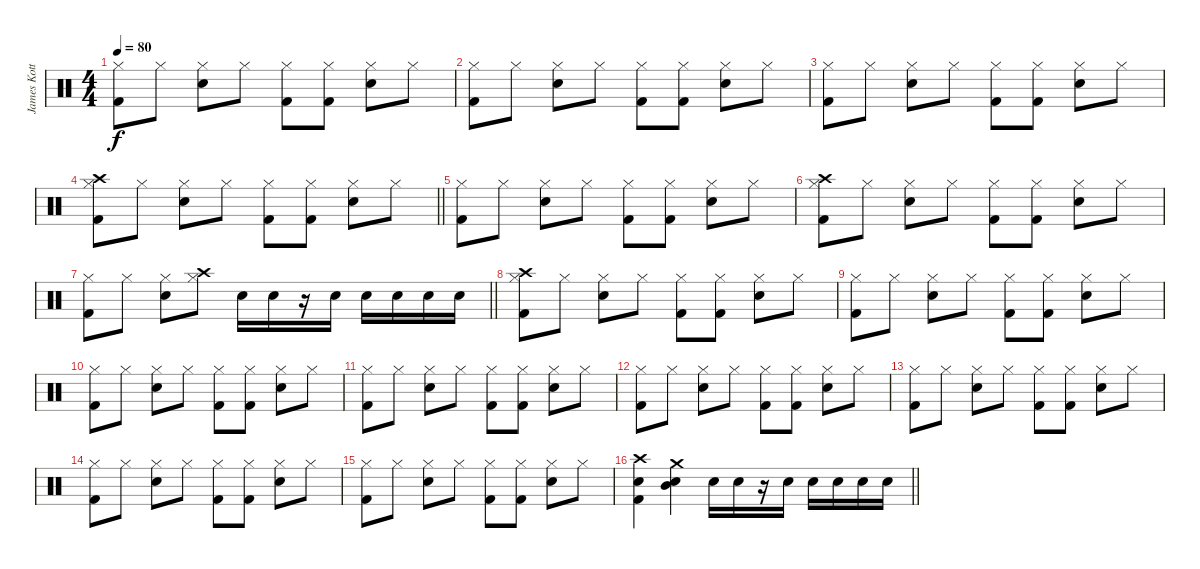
\track ("James Kottak" "James Kott") {instrument percussion}
\staff {score}
\articulation defaults
\ts (4 4)
\tempo 80
\clef neutral
\ks c
("Hi-Hat (closed)" "Kick (hit) 2").8{dy f} "Hi-Hat (closed)".8 ("Hi-Hat (closed)" "Snare (hit) 2").8 "Hi-Hat (closed)".8 ("Hi-Hat (closed)" "Kick (hit) 2").8 ("Hi-Hat (closed)" "Kick (hit) 2").8 ("Hi-Hat (closed)" "Snare (hit) 2").8 "Hi-Hat (closed)".8 |
("Hi-Hat (closed)" "Kick (hit) 2").8 "Hi-Hat (closed)".8 ("Hi-Hat (closed)" "Snare (hit) 2").8 "Hi-Hat (closed)".8 ("Hi-Hat (closed)" "Kick (hit) 2").8 ("Hi-Hat (closed)" "Kick (hit) 2").8 ("Hi-Hat (closed)" "Snare (hit) 2").8 "Hi-Hat (closed)".8 |
("Hi-Hat (closed)" "Kick (hit) 2").8 "Hi-Hat (closed)".8 ("Hi-Hat (closed)" "Snare (hit) 2").8 "Hi-Hat (closed)".8 ("Hi-Hat (closed)" "Kick (hit) 2").8 ("Hi-Hat (closed)" "Kick (hit) 2").8 ("Hi-Hat (closed)" "Snare (hit) 2").8 "Hi-Hat (closed)".8 |
\barLineRight lightlight
("Hi-Hat (closed)" "Crash high (hit)" "Kick (hit) 2").8 "Hi-Hat (closed)".8 ("Hi-Hat (closed)" "Snare (hit) 2").8 "Hi-Hat (closed)".8 ("Hi-Hat (closed)" "Kick (hit) 2").8 ("Hi-Hat (closed)" "Kick (hit) 2").8 ("Hi-Hat (closed)" "Snare (hit) 2").8 "Hi-Hat (closed)".8 |
("Hi-Hat (closed)" "Kick (hit) 2").8 "Hi-Hat (closed)".8 ("Hi-Hat (closed)" "Snare (hit) 2").8 "Hi-Hat (closed)".8 ("Hi-Hat (closed)" "Kick (hit) 2").8 ("Hi-Hat (closed)" "Kick (hit) 2").8 ("Hi-Hat (closed)" "Snare (hit) 2").8 "Hi-Hat (closed)".8 |
("Hi-Hat (closed)" "Crash high (hit)" "Kick (hit) 2").8 "Hi-Hat (closed)".8 ("Hi-Hat (closed)" "Snare (hit) 2").8 "Hi-Hat (closed)".8 ("Hi-Hat (closed)" "Kick (hit) 2").8 ("Hi-Hat (closed)" "Kick (hit) 2").8 ("Hi-Hat (closed)" "Snare (hit) 2").8 "Hi-Hat (closed)".8 |
\barLineRight lightlight
("Hi-Hat (closed)" "Kick (hit) 2").8 "Hi-Hat (closed)".8 ("Hi-Hat (closed)" "Snare (hit) 2").8 ("Hi-Hat (closed)" "Crash high (hit)").8 "Snare (hit) 2".16 "Snare (hit) 2".16 r.16 "Snare (hit) 2".16 "Snare (hit) 2".16 "Snare (hit) 2".16 "Snare (hit) 2".16 "Snare (hit) 2".16 |
("Hi-Hat (closed)" "Crash high (hit)" "Kick (hit) 2").8{volume 11} "Hi-Hat (closed)".8 ("Hi-Hat (closed)" "Snare (hit) 2").8 "Hi-Hat (closed)".8 ("Hi-Hat (closed)" "Kick (hit) 2").8 ("Hi-Hat (closed)" "Kick (hit) 2").8 ("Hi-Hat (closed)" "Snare (hit) 2").8 "Hi-Hat (closed)".8 |
("Hi-Hat (closed)" "Kick (hit) 2").8 "Hi-Hat (closed)".8 ("Hi-Hat (closed)" "Snare (hit) 2").8 "Hi-Hat (closed)".8 ("Hi-Hat (closed)" "Kick (hit) 2").8 ("Hi-Hat (closed)" "Kick (hit) 2").8 ("Hi-Hat (closed)" "Snare (hit) 2").8 "Hi-Hat (closed)".8 |
("Hi-Hat (closed)" "Kick (hit) 2").8 "Hi-Hat (closed)".8 ("Hi-Hat (closed)" "Snare (hit) 2").8 "Hi-Hat (closed)".8 ("Hi-Hat (closed)" "Kick (hit) 2").8 ("Hi-Hat (closed)" "Kick (hit) 2").8 ("Hi-Hat (closed)" "Snare (hit) 2").8 "Hi-Hat (closed)".8 |
("Hi-Hat (closed)" "Kick (hit) 2").8 "Hi-Hat (closed)".8 ("Hi-Hat (closed)" "Snare (hit) 2").8 "Hi-Hat (closed)".8 ("Hi-Hat (closed)" "Kick (hit) 2").8 ("Hi-Hat (closed)" "Kick (hit) 2").8 ("Hi-Hat (closed)" "Snare (hit) 2").8 "Hi-Hat (closed)".8 |
("Hi-Hat (closed)" "Kick (hit) 2").8 "Hi-Hat (closed)".8 ("Hi-Hat (closed)" "Snare (hit) 2").8 "Hi-Hat (closed)".8 ("Hi-Hat (closed)" "Kick (hit) 2").8 ("Hi-Hat (closed)" "Kick (hit) 2").8 ("Hi-Hat (closed)" "Snare (hit) 2").8 "Hi-Hat (closed)".8 |
("Hi-Hat (closed)" "Kick (hit) 2").8 "Hi-Hat (closed)".8 ("Hi-Hat (closed)" "Snare (hit) 2").8 "Hi-Hat (closed)".8 ("Hi-Hat (closed)" "Kick (hit) 2").8 ("Hi-Hat (closed)" "Kick (hit) 2").8 ("Hi-Hat (closed)" "Snare (hit) 2").8 "Hi-Hat (closed)".8 |
("Hi-Hat (closed)" "Kick (hit) 2").8 "Hi-Hat (closed)".8 ("Hi-Hat (closed)" "Snare (hit) 2").8 "Hi-Hat (closed)".8 ("Hi-Hat (closed)" "Kick (hit) 2").8 ("Hi-Hat (closed)" "Kick (hit) 2").8 ("Hi-Hat (closed)" "Snare (hit) 2").8 "Hi-Hat (closed)".8 |
("Hi-Hat (closed)" "Kick (hit) 2").8 "Hi-Hat (closed)".8 ("Hi-Hat (closed)" "Snare (hit) 2").8 "Hi-Hat (closed)".8 ("Hi-Hat (closed)" "Kick (hit) 2").8 ("Hi-Hat (closed)" "Kick (hit) 2").8 ("Hi-Hat (closed)" "Snare (hit) 2").8 "Hi-Hat (closed)".8 |
\barLineRight lightlight
("Crash high (hit)" "Kick (hit) 2" "Snare (hit) 2").4 ("Crash medium (hit)" "Snare (hit) 2" "Mid Tom (hit)").4 "Snare (hit) 2".16 "Snare (hit) 2".16 r.16 "Snare (hit) 2".16 "Snare (hit) 2".16 "Snare (hit) 2".16 "Snare (hit) 2".16 "Snare (hit) 2".16
